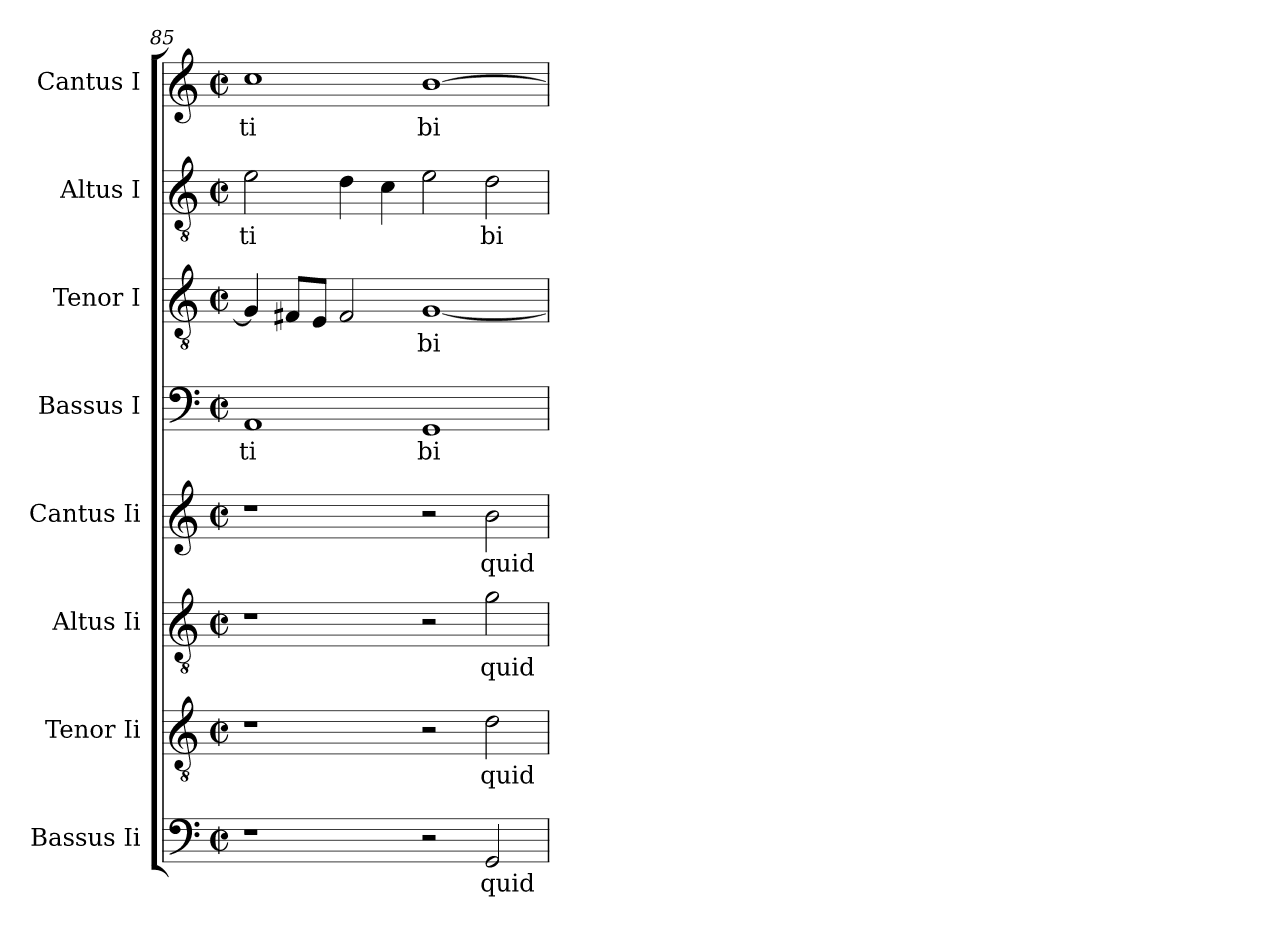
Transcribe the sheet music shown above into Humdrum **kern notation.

**kern	**text	**kern	**text	**kern	**text	**kern	**text	**kern	**text	**kern	**text	**kern	**text	**kern	**text
*part8	*part8	*part7	*part7	*part6	*part6	*part5	*part5	*part4	*part4	*part3	*part3	*part2	*part2	*part1	*part1
*staff8	*staff8	*staff7	*staff7	*staff6	*staff6	*staff5	*staff5	*staff4	*staff4	*staff3	*staff3	*staff2	*staff2	*staff1	*staff1
*I"Bassus Ii	*	*I"Tenor Ii	*	*I"Altus Ii	*	*I"Cantus Ii	*	*I"Bassus I	*	*I"Tenor I	*	*I"Altus I	*	*I"Cantus I	*
*clefF4	*	*clefGv2	*	*clefGv2	*	*clefG2	*	*clefF4	*	*clefGv2	*	*clefGv2	*	*clefG2	*
*M2/2	*	*M2/2	*	*M2/2	*	*M2/2	*	*M2/2	*	*M2/2	*	*M2/2	*	*M2/2	*
*met(c|)	*	*met(c|)	*	*met(c|)	*	*met(c|)	*	*met(c|)	*	*met(c|)	*	*met(c|)	*	*met(c|)	*
=85	=85	=85	=85	=85	=85	=85	=85	=85	=85	=85	=85	=85	=85	=85	=85
!	!	!	!	!	!	!	!	!	!LO:LY:b:cj	!	!	!	!LO:LY:b:cj	!	!LO:LY:b:cj
1r	.	1r	.	1r	.	1r	.	1AA	ti	4G/]	.	2e\	ti	1cc	ti
.	.	.	.	.	.	.	.	.	.	8F#/L	.	.	.	.	.
.	.	.	.	.	.	.	.	.	.	8E/J	.	.	.	.	.
.	.	.	.	.	.	.	.	.	.	2F#/	.	4d\	.	.	.
.	.	.	.	.	.	.	.	.	.	.	.	4c\	.	.	.
!	!	!	!	!	!	!	!	!	!LO:LY:b:cj	!	!LO:LY:b:cj	!	!	!	!LO:LY:b:cj
2r	.	2r	.	2r	.	2r	.	1GG	bi	[<1G	-bi	2e\	.	[>1b	bi
!	!LO:LY:b:cj	!	!LO:LY:b:cj	!	!LO:LY:b:cj	!	!LO:LY:b:cj	!	!	!	!	!	!LO:LY:b:cj	!	!
2GG/	quid	2d\	quid	2g\	quid	2b\	quid	.	.	.	.	2d\	bi	.	.
=	=	=	=	=	=	=	=	=	=	=	=	=	=	=	=
*-	*-	*-	*-	*-	*-	*-	*-	*-	*-	*-	*-	*-	*-	*-	*-
